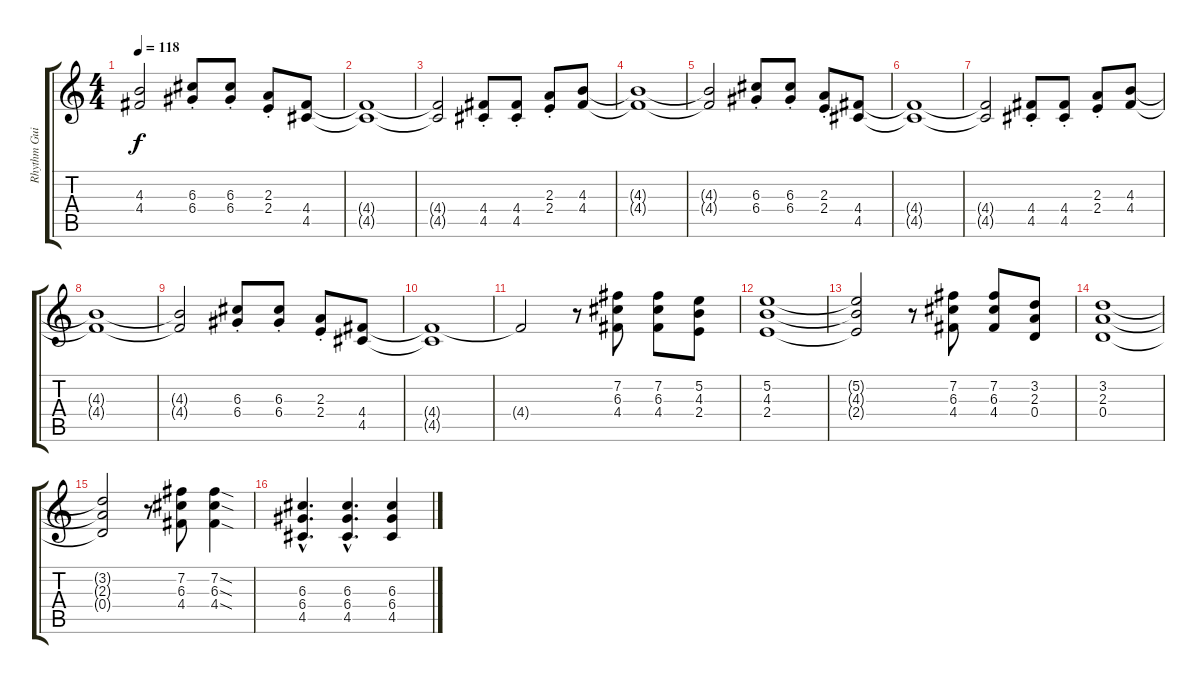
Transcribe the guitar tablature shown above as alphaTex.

\track ("Rhythm Guitar 2" "Rhythm Gui") {instrument overdrivenguitar}
\staff {score tabs}
\tuning (E4 B3 G3 D3 A2 E2) {hide}
\ts (4 4)
\tempo 118
\clef g2
\ks c
(4.3{t} 4.4{t}).2{dy f} (6.3{st} 6.4{st}).8 (6.3{st} 6.4{st}).8 (2.3{st} 2.4{st}).8 (4.4 4.5).8 |
(4.4{t} 4.5{t}).1 |
(4.4{t} 4.5{t}).2 (4.4{st} 4.5{st}).8 (4.4{st} 4.5{st}).8 (2.3{st} 2.4{st}).8 (4.3 4.4).8 |
(4.3{t} 4.4{t}).1 |
(4.3{t} 4.4{t}).2 (6.3{st} 6.4{st}).8 (6.3{st} 6.4{st}).8 (2.3{st} 2.4{st}).8 (4.4 4.5).8 |
(4.4{t} 4.5{t}).1 |
(4.4{t} 4.5{t}).2 (4.4{st} 4.5{st}).8 (4.4{st} 4.5{st}).8 (2.3{st} 2.4{st}).8 (4.3 4.4).8 |
(4.3{t} 4.4{t}).1 |
(4.3{t} 4.4{t}).2 (6.3{st} 6.4{st}).8 (6.3{st} 6.4{st}).8 (2.3{st} 2.4{st}).8 (4.4 4.5).8 |
(4.4{t} 4.5{t}).1 |
4.4{t}.2 r.8 (7.2 6.3 4.4).8 (7.2 6.3 4.4).8 (5.2 4.3 2.4).8 |
(5.2 4.3 2.4).1 |
(5.2{t} 4.3{t} 2.4{t}).2 r.8 (7.2 6.3 4.4).8 (7.2 6.3 4.4).8 (3.2 2.3 0.4).8 |
(3.2 2.3 0.4).1 |
(3.2{t} 2.3{t} 0.4{t}).2 r.8 (7.2 6.3 4.4).8 (7.2{sod} 6.3{sod} 4.4{sod}).4 |
(6.3{hac} 6.4{hac} 4.5{hac}).4{d} (6.3{hac} 6.4{hac} 4.5{hac}).4{d} (6.3 6.4 4.5).4
